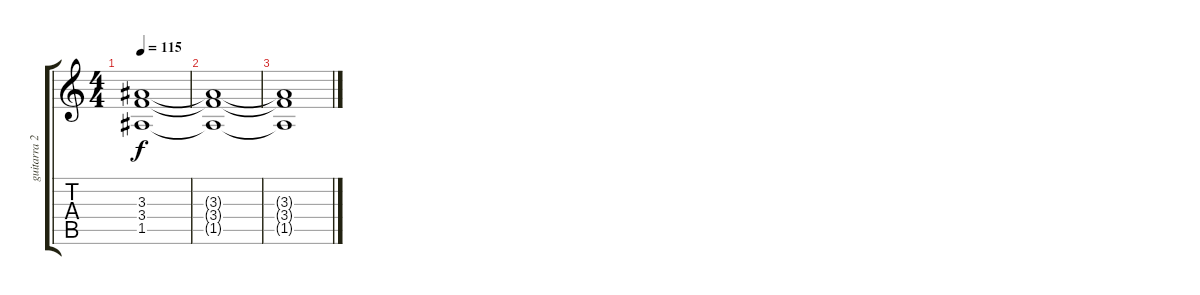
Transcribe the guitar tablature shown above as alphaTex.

\track ("guitarra 2" "guitarra 2") {instrument overdrivenguitar}
\staff {score tabs}
\tuning (E4 B3 G3 D3 A2 E2) {hide}
\ts (4 4)
\tempo 115
\clef g2
\ks c
(3.3{t} 3.4{t} 1.5{t}).1{dy f} |
(3.3{t} 3.4{t} 1.5{t}).1 |
(3.3{t} 3.4{t} 1.5{t}).1
